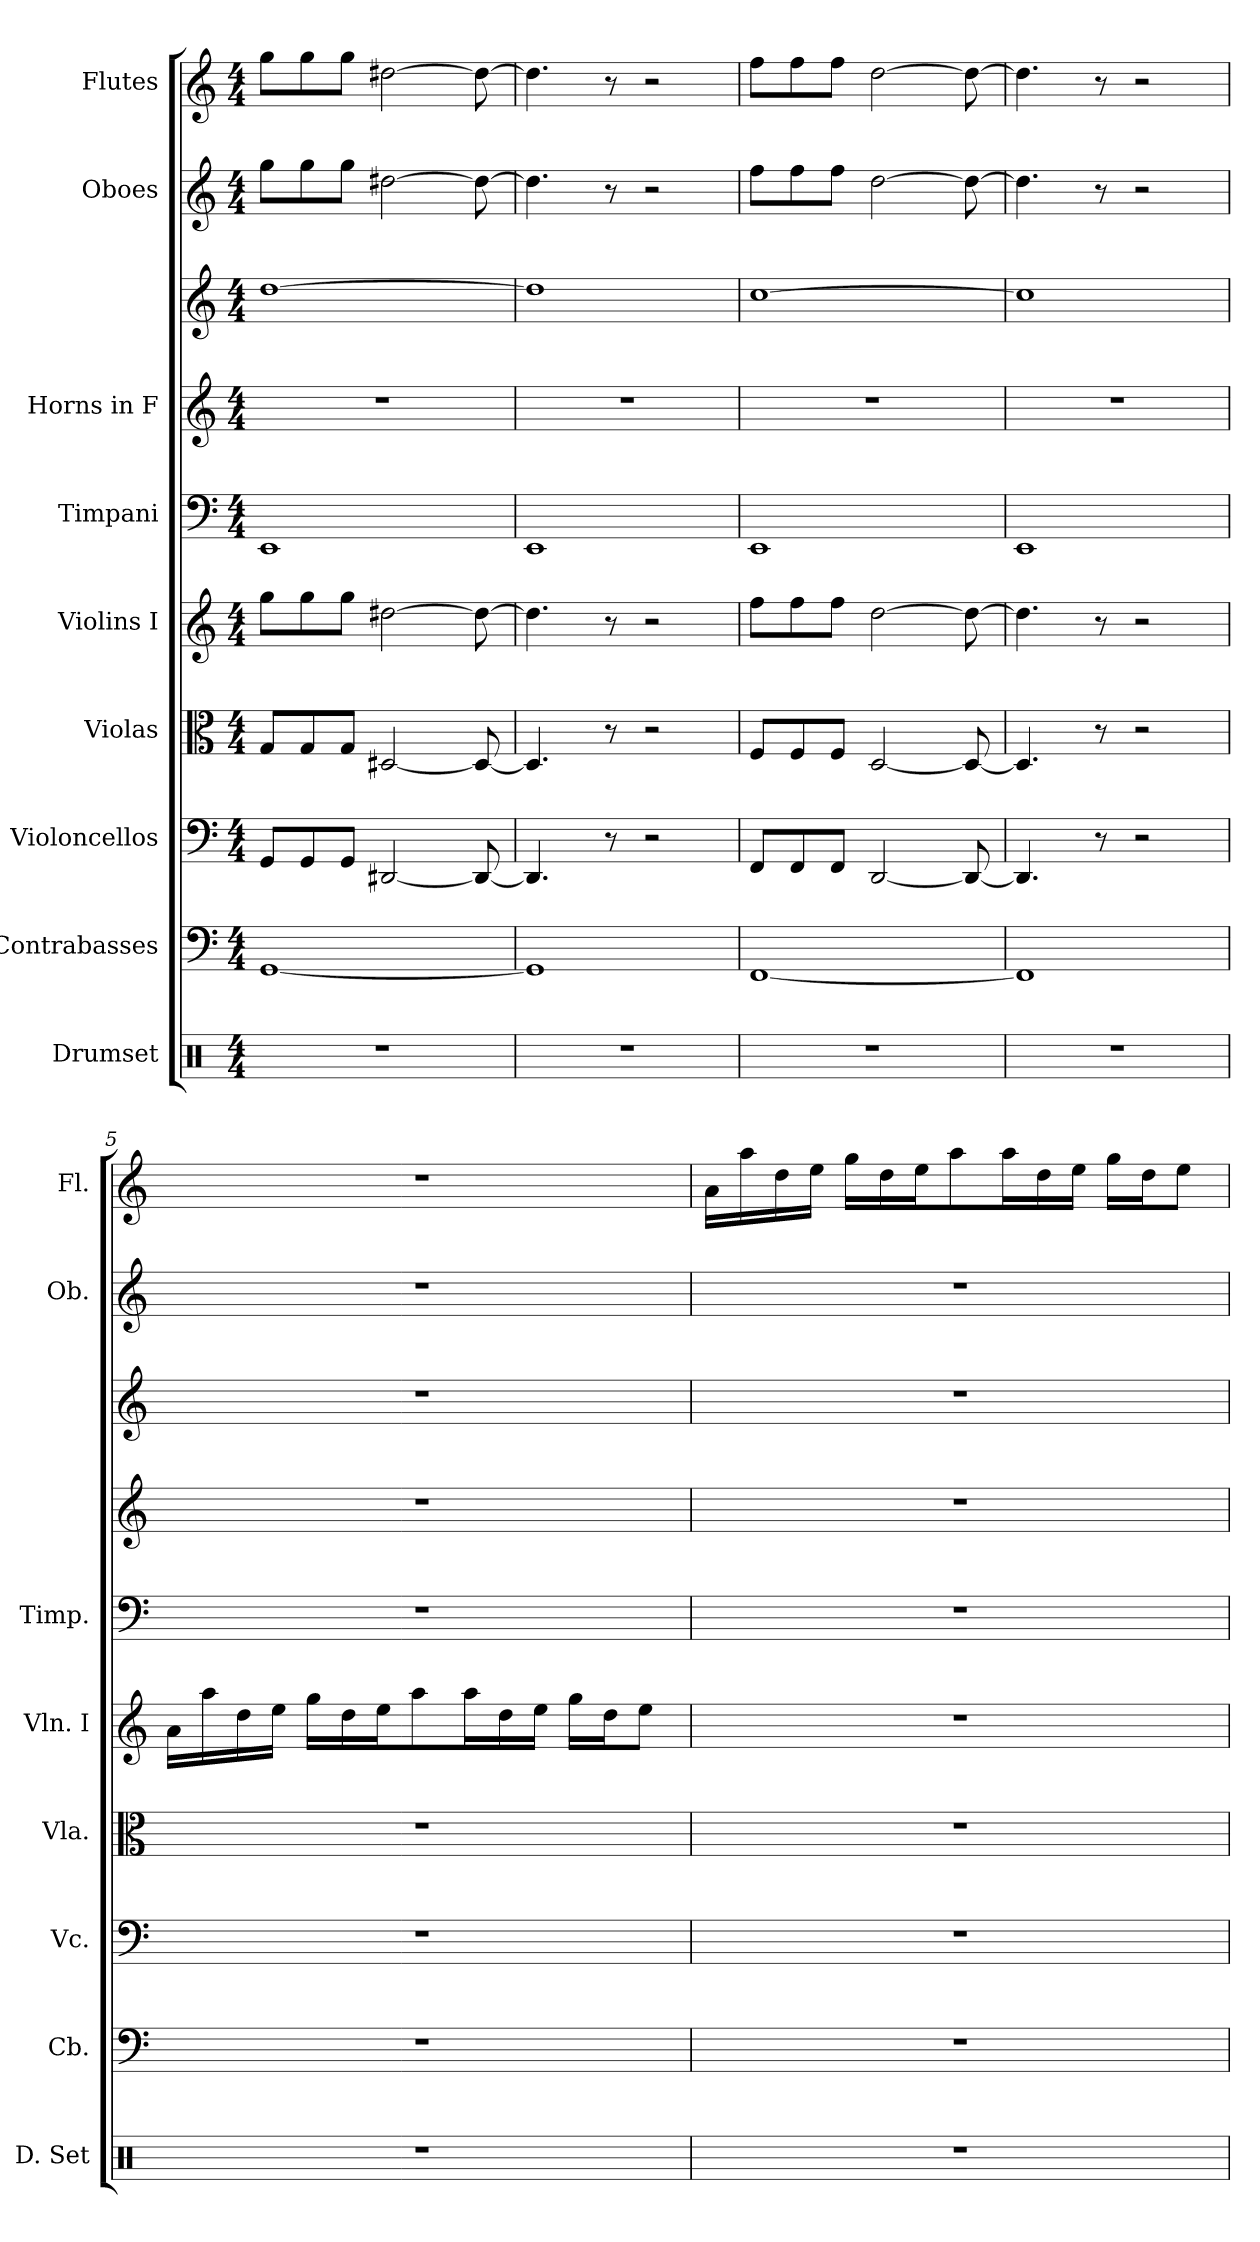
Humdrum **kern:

**kern	**kern	**kern	**kern	**kern	**kern	**kern	**kern	**kern	**kern
*part9	*part8	*part7	*part6	*part5	*part4	*part3	*part3	*part2	*part1
*staff10	*staff9	*staff8	*staff7	*staff6	*staff5	*staff4	*staff3	*staff2	*staff1
*I"Drumset	*I"Contrabasses	*I"Violoncellos	*I"Violas	*I"Violins I	*I"Timpani	*I"Horns in F	*	*I"Oboes	*I"Flutes
*I'D. Set	*I'Cb.	*I'Vc.	*I'Vla.	*I'Vln. I	*I'Timp.	*	*	*I'Ob.	*I'Fl.
*clefX	*clefF4	*clefF4	*clefC3	*clefG2	*clefF4	*clefG2	*clefG2	*clefG2	*clefG2
*	*ITrd7c12	*	*	*	*	*ITrd4c7	*ITrd4c7	*	*
*k[]	*k[]	*k[]	*k[]	*k[]	*k[]	*k[b-]	*k[b-]	*k[]	*k[]
*M4/4	*M4/4	*M4/4	*M4/4	*M4/4	*M4/4	*M4/4	*M4/4	*M4/4	*M4/4
*MM132	*MM132	*MM132	*MM132	*MM132	*MM132	*MM132	*MM132	*MM132	*MM132
=1	=1	=1	=1	=1	=1	=1	=1	=1	=1
1r	[1GGG	8GG/L	8G/L	8gg\L	1EE	1r	[1g	8gg\L	8gg\L
.	.	8GG/	8G/	8gg\	.	.	.	8gg\	8gg\
.	.	8GG/J	8G/J	8gg\J	.	.	.	8gg\J	8gg\J
.	.	[2DD#X/	[2D#X/	[2dd#X\	.	.	.	[2dd#X\	[2dd#X\
.	.	8DD#/_	8D#/_	8dd#\_	.	.	.	8dd#\_	8dd#\_
=2	=2	=2	=2	=2	=2	=2	=2	=2	=2
1r	1GGG]	4.DD#/]	4.D#/]	4.dd#\]	1EE	1r	1g]	4.dd#\]	4.dd#\]
.	.	8r	8r	8r	.	.	.	8r	8r
.	.	2r	2r	2r	.	.	.	2r	2r
=3	=3	=3	=3	=3	=3	=3	=3	=3	=3
1r	[1FFF	8FF/L	8F/L	8ff\L	1EE	1r	[1f	8ff\L	8ff\L
.	.	8FF/	8F/	8ff\	.	.	.	8ff\	8ff\
.	.	8FF/J	8F/J	8ff\J	.	.	.	8ff\J	8ff\J
.	.	[2DD/	[2D/	[2dd\	.	.	.	[2dd\	[2dd\
.	.	8DD/_	8D/_	8dd\_	.	.	.	8dd\_	8dd\_
=4	=4	=4	=4	=4	=4	=4	=4	=4	=4
1r	1FFF]	4.DD/]	4.D/]	4.dd\]	1EE	1r	1f]	4.dd\]	4.dd\]
.	.	8r	8r	8r	.	.	.	8r	8r
.	.	2r	2r	2r	.	.	.	2r	2r
=5	=5	=5	=5	=5	=5	=5	=5	=5	=5
1r	1r	1r	1r	16a\LL	1r	1r	1r	1r	1r
.	.	.	.	16aa\	.	.	.	.	.
.	.	.	.	16dd\	.	.	.	.	.
.	.	.	.	16ee\JJ	.	.	.	.	.
.	.	.	.	16gg\LL	.	.	.	.	.
.	.	.	.	16dd\	.	.	.	.	.
.	.	.	.	16ee\J	.	.	.	.	.
.	.	.	.	8aa\	.	.	.	.	.
.	.	.	.	16aa\L	.	.	.	.	.
.	.	.	.	16dd\	.	.	.	.	.
.	.	.	.	16ee\JJ	.	.	.	.	.
.	.	.	.	16gg\LL	.	.	.	.	.
.	.	.	.	16dd\J	.	.	.	.	.
.	.	.	.	8ee\J	.	.	.	.	.
!!LO:PB:g=z
=6	=6	=6	=6	=6	=6	=6	=6	=6	=6
1r	1r	1r	1r	1r	1r	1r	1r	1r	16a\LL
.	.	.	.	.	.	.	.	.	16aa\
.	.	.	.	.	.	.	.	.	16dd\
.	.	.	.	.	.	.	.	.	16ee\JJ
.	.	.	.	.	.	.	.	.	16gg\LL
.	.	.	.	.	.	.	.	.	16dd\
.	.	.	.	.	.	.	.	.	16ee\J
.	.	.	.	.	.	.	.	.	8aa\
.	.	.	.	.	.	.	.	.	16aa\L
.	.	.	.	.	.	.	.	.	16dd\
.	.	.	.	.	.	.	.	.	16ee\JJ
.	.	.	.	.	.	.	.	.	16gg\LL
.	.	.	.	.	.	.	.	.	16dd\J
.	.	.	.	.	.	.	.	.	8ee\J
=	=	=	=	=	=	=	=	=	=
*-	*-	*-	*-	*-	*-	*-	*-	*-	*-
